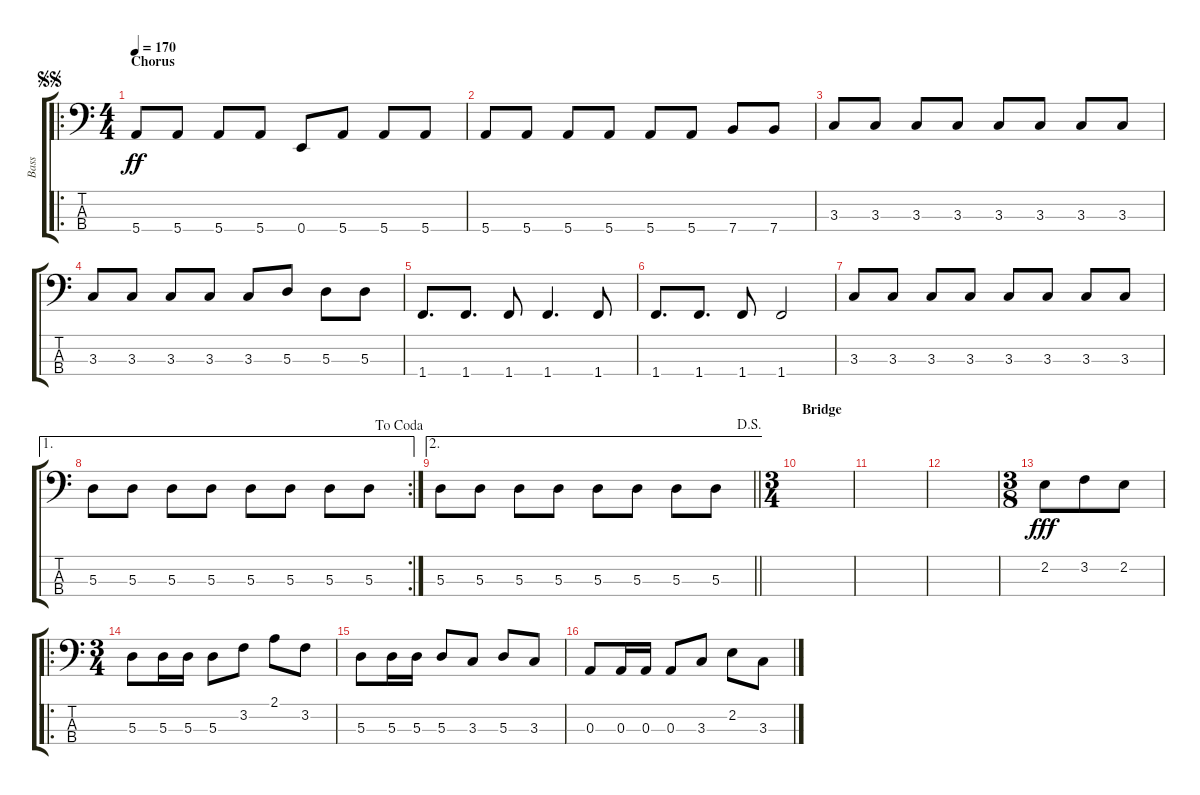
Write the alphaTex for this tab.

\track ("Bass" "Bass") {instrument electricbassfinger}
\staff {score tabs}
\tuning (G2 D2 A1 E1) {hide}
\ro
\ts (4 4)
\section ("" "Chorus")
\jump segnosegno
\tempo 170
\clef f4
\ks c
5.4.8{dy ff} 5.4.8 5.4.8 5.4.8 0.4.8 5.4.8 5.4.8 5.4.8 |
5.4.8 5.4.8 5.4.8 5.4.8 5.4.8 5.4.8 7.4.8 7.4.8 |
3.3.8 3.3.8 3.3.8 3.3.8 3.3.8 3.3.8 3.3.8 3.3.8 |
3.3.8 3.3.8 3.3.8 3.3.8 3.3.8 5.3.8 5.3.8 5.3.8 |
1.4.8{d} 1.4.8{d} 1.4.8 1.4.4{d} 1.4.8 |
1.4.8{d} 1.4.8{d} 1.4.8 1.4.2 |
3.3.8 3.3.8 3.3.8 3.3.8 3.3.8 3.3.8 3.3.8 3.3.8 |
\ae 1
\rc 2
\jump dacoda
5.3.8 5.3.8 5.3.8 5.3.8 5.3.8 5.3.8 5.3.8 5.3.8 |
\ae 2
\jump dalsegno
\barLineRight lightlight
5.3.8 5.3.8 5.3.8 5.3.8 5.3.8 5.3.8 5.3.8 5.3.8 |
\ts (3 4)
\section ("" "Bridge")
|
|
|
\ts (3 8)
2.2.8{dy fff} 3.2.8 2.2.8 |
\ro
\ts (3 4)
5.3.8 5.3.16 5.3.16 5.3.8 3.2.8 2.1.8 3.2.8 |
5.3.8 5.3.16 5.3.16 5.3.8 3.3.8 5.3.8 3.3.8 |
0.3.8 0.3.16 0.3.16 0.3.8 3.3.8 2.2.8 3.3.8
